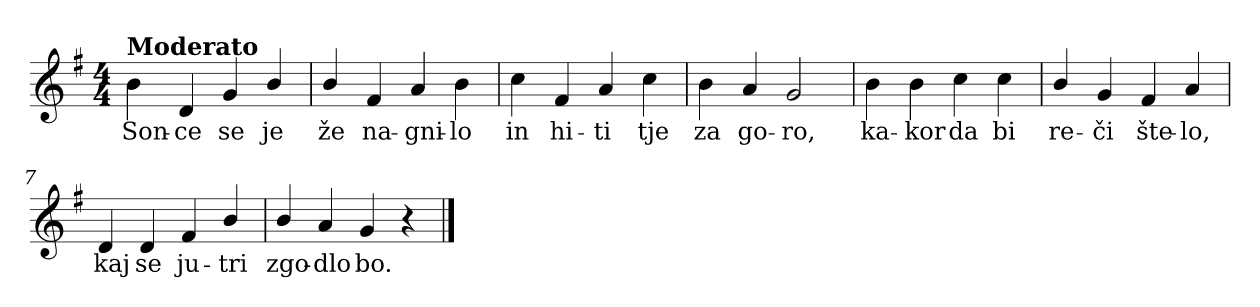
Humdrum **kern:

**kern	**text
*part1	*part1
*staff1	*staff1
*clefG2	*
*k[f#]	*
*G:	*
*M4/4	*
*MM100	*
=1	=1
!LO:TX:a:B:t=Moderato	!
!	!LO:LY:b
4b\	Son-
!	!LO:LY:b
4d/	-ce
!	!LO:LY:b
4g/	se
!	!LO:LY:b
4b/	je
=2	=2
!	!LO:LY:b
4b/	že
!	!LO:LY:b
4f#/	na-
!	!LO:LY:b
4a/	-gni-
!	!LO:LY:b
4b\	-lo
=3	=3
!	!LO:LY:b
4cc\	in
!	!LO:LY:b
4f#/	hi-
!	!LO:LY:b
4a/	-ti
!	!LO:LY:b
4cc\	tje
=4	=4
!	!LO:LY:b
4b\	za
!	!LO:LY:b
4a/	go-
!	!LO:LY:b
2g/	-ro,
!!LO:LB:g=z
=5	=5
!	!LO:LY:b
4b\	ka-
!	!LO:LY:b
4b\	-kor
!	!LO:LY:b
4cc\	da
!	!LO:LY:b
4cc\	bi
=6	=6
!	!LO:LY:b
4b/	re-
!	!LO:LY:b
4g/	-či
!	!LO:LY:b
4f#/	šte-
!	!LO:LY:b
4a/	-lo,
=7	=7
!	!LO:LY:b
4d/	kaj
!	!LO:LY:b
4d/	se
!	!LO:LY:b
4f#/	ju-
!	!LO:LY:b
4b/	-tri
=8	=8
!	!LO:LY:b
4b/	zgo-
!	!LO:LY:b
4a/	-dlo
!	!LO:LY:b
4g/	bo.
4r	.
==	==
*-	*-
